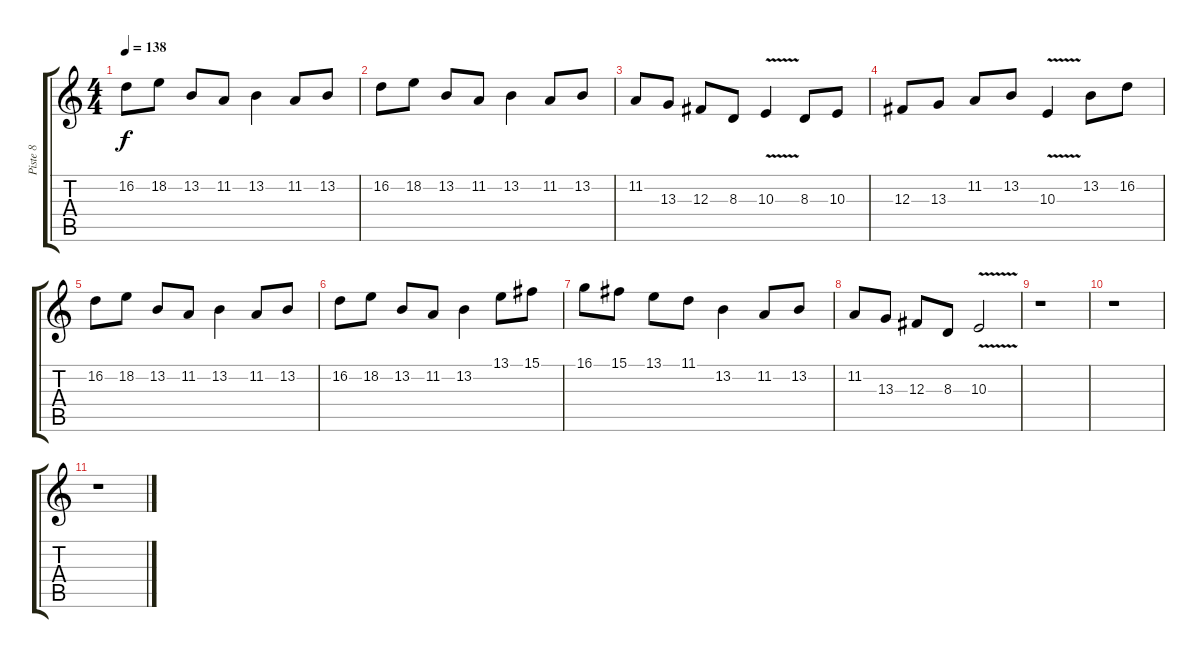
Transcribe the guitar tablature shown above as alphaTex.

\track ("Piste 8" "Piste 8") {instrument oboe}
\staff {score tabs}
\tuning (Eb4 Bb3 Gb3 Db3 Ab2 Eb2) {hide}
\ts (4 4)
\tempo 138
\clef g2
\ks c
16.2.8{dy f} 18.2.8 13.2.8 11.2.8 13.2.4 11.2.8 13.2.8 |
16.2.8 18.2.8 13.2.8 11.2.8 13.2.4 11.2.8 13.2.8 |
11.2.8 13.3.8 12.3.8 8.3.8 10.3{v}.4 8.3.8 10.3.8 |
12.3.8 13.3.8 11.2.8 13.2.8 10.3{v}.4 13.2.8 16.2.8 |
16.2.8 18.2.8 13.2.8 11.2.8 13.2.4 11.2.8 13.2.8 |
16.2.8 18.2.8 13.2.8 11.2.8 13.2.4 13.1.8 15.1.8 |
16.1.8 15.1.8 13.1.8 11.1.8 13.2.4 11.2.8 13.2.8 |
11.2.8 13.3.8 12.3.8 8.3.8 10.3{v}.2 |
r.1 |
r.1 |
r.1
